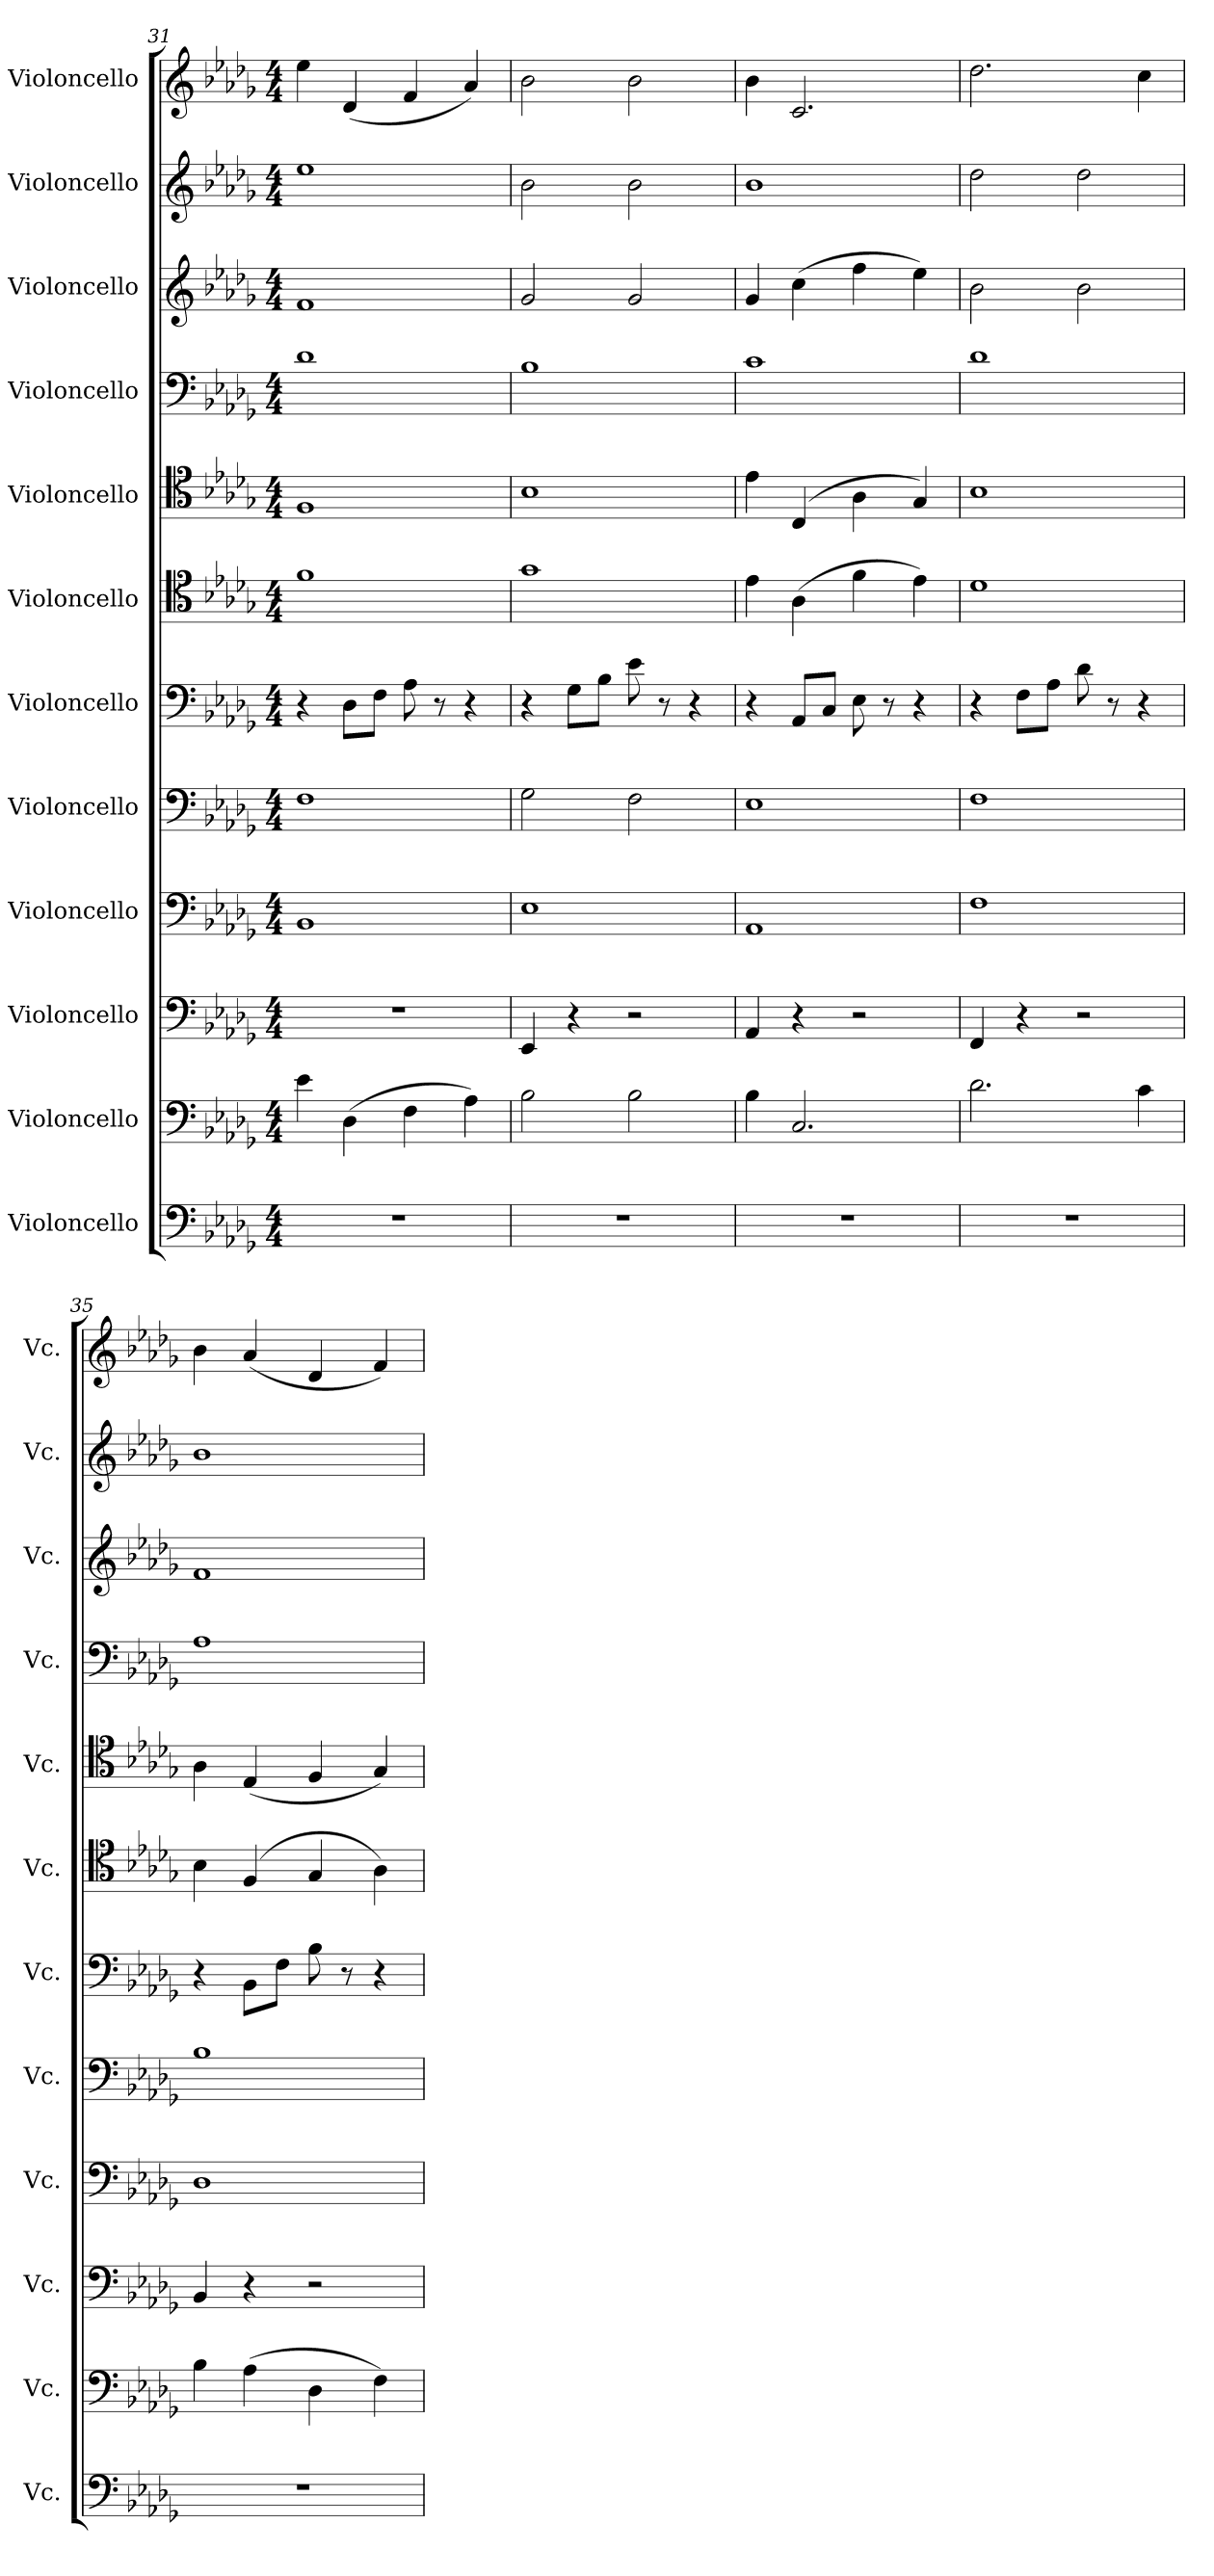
**kern	**kern	**kern	**kern	**kern	**kern	**kern	**kern	**kern	**kern	**kern	**kern
*part12	*part11	*part10	*part9	*part8	*part7	*part6	*part5	*part4	*part3	*part2	*part1
*staff12	*staff11	*staff10	*staff9	*staff8	*staff7	*staff6	*staff5	*staff4	*staff3	*staff2	*staff1
*I"Violoncello	*I"Violoncello	*I"Violoncello	*I"Violoncello	*I"Violoncello	*I"Violoncello	*I"Violoncello	*I"Violoncello	*I"Violoncello	*I"Violoncello	*I"Violoncello	*I"Violoncello
*I'Vc.	*I'Vc.	*I'Vc.	*I'Vc.	*I'Vc.	*I'Vc.	*I'Vc.	*I'Vc.	*I'Vc.	*I'Vc.	*I'Vc.	*I'Vc.
!!LO:PB:g=z
*clefF4	*clefF4	*clefF4	*clefF4	*clefF4	*clefF4	*clefC4	*clefC4	*clefF4	*clefG2	*clefG2	*clefG2
*k[b-e-a-d-g-]	*k[b-e-a-d-g-]	*k[b-e-a-d-g-]	*k[b-e-a-d-g-]	*k[b-e-a-d-g-]	*k[b-e-a-d-g-]	*k[b-e-a-d-g-]	*k[b-e-a-d-g-]	*k[b-e-a-d-g-]	*k[b-e-a-d-g-]	*k[b-e-a-d-g-]	*k[b-e-a-d-g-]
*M4/4	*M4/4	*M4/4	*M4/4	*M4/4	*M4/4	*M4/4	*M4/4	*M4/4	*M4/4	*M4/4	*M4/4
=31	=31	=31	=31	=31	=31	=31	=31	=31	=31	=31	=31
1r	4e-\	1r	1BB-	1F	4r	1f	1F	1d-	1f	1ee-	4ee-\
.	(4D-\	.	.	.	8D-\L	.	.	.	.	.	(4d-/
.	.	.	.	.	8F\J	.	.	.	.	.	.
.	4F\	.	.	.	8A-\	.	.	.	.	.	4f/
.	.	.	.	.	8r	.	.	.	.	.	.
.	4A-\)	.	.	.	4r	.	.	.	.	.	4a-/)
=32	=32	=32	=32	=32	=32	=32	=32	=32	=32	=32	=32
1r	2B-\	4EE-/	1E-	2G-\	4r	1g-	1B-	1B-	2g-/	2b-\	2b-\
.	.	4r	.	.	8G-\L	.	.	.	.	.	.
.	.	.	.	.	8B-\J	.	.	.	.	.	.
.	2B-\	2r	.	2F\	8e-\	.	.	.	2g-/	2b-\	2b-\
.	.	.	.	.	8r	.	.	.	.	.	.
.	.	.	.	.	4r	.	.	.	.	.	.
=33	=33	=33	=33	=33	=33	=33	=33	=33	=33	=33	=33
1r	4B-\	4AA-/	1AA-	1E-	4r	4e-\	4e-\	1c	4g-/	1b-	4b-\
.	2.C/	4r	.	.	8AA-/L	(4A-\	(4C/	.	(4cc\	.	2.c/
.	.	.	.	.	8C/J	.	.	.	.	.	.
.	.	2r	.	.	8E-\	4f\	4A-\	.	4ff\	.	.
.	.	.	.	.	8r	.	.	.	.	.	.
.	.	.	.	.	4r	4e-\)	4G-/)	.	4ee-\)	.	.
=34	=34	=34	=34	=34	=34	=34	=34	=34	=34	=34	=34
1r	2.d-\	4FF/	1F	1F	4r	1d-	1B-	1d-	2b-\	2dd-\	2.dd-\
.	.	4r	.	.	8F\L	.	.	.	.	.	.
.	.	.	.	.	8A-\J	.	.	.	.	.	.
.	.	2r	.	.	8d-\	.	.	.	2b-\	2dd-\	.
.	.	.	.	.	8r	.	.	.	.	.	.
.	4c\	.	.	.	4r	.	.	.	.	.	4cc\
=35	=35	=35	=35	=35	=35	=35	=35	=35	=35	=35	=35
1r	4B-\	4BB-/	1D-	1B-	4r	4B-\	4A-\	1A-	1f	1b-	4b-\
.	(4A-\	4r	.	.	8BB-\L	(4F/	(4E-/	.	.	.	(4a-/
.	.	.	.	.	8F\J	.	.	.	.	.	.
.	4D-\	2r	.	.	8B-\	4G-/	4F/	.	.	.	4d-/
.	.	.	.	.	8r	.	.	.	.	.	.
.	4F\)	.	.	.	4r	4A-\)	4G-/)	.	.	.	4f/)
=	=	=	=	=	=	=	=	=	=	=	=
*-	*-	*-	*-	*-	*-	*-	*-	*-	*-	*-	*-
